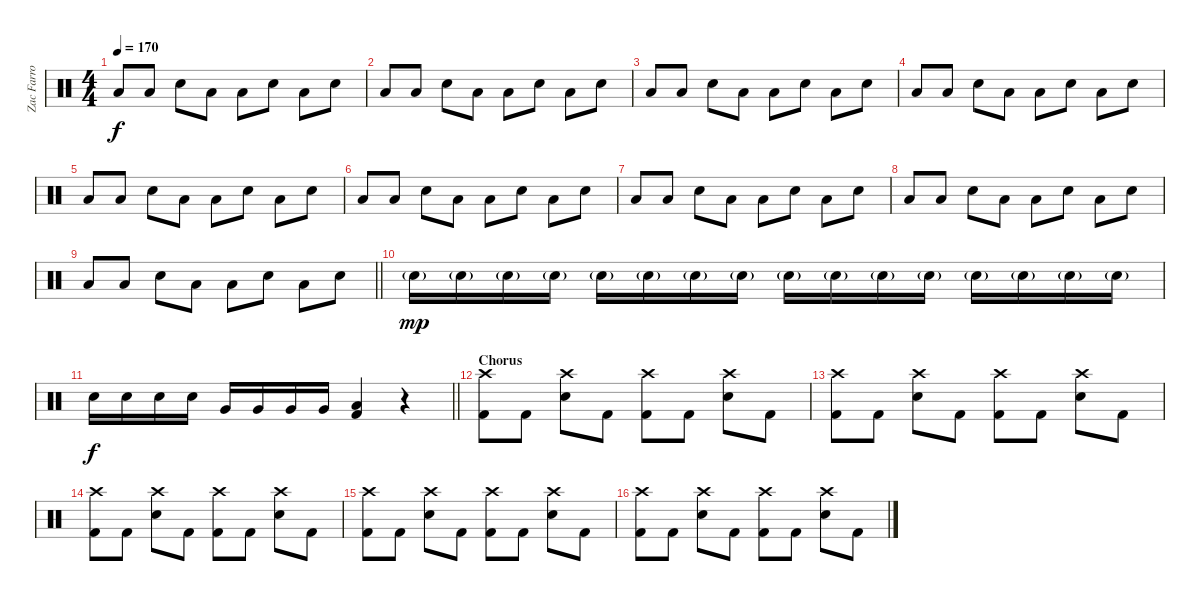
\track ("Zac Farro (Percussion)" "Zac Farro ") {instrument percussion}
\staff {score}
\articulation defaults
\ts (4 4)
\tempo 170
\clef neutral
\ks c "Low Floor Tom (hit)".8{dy f} "Low Floor Tom (hit)".8 "Electric Snare (hit)".8 "Low Floor Tom (hit)".8 "Low Floor Tom (hit)".8 "Electric Snare (hit)".8 "Low Floor Tom (hit)".8 "Electric Snare (hit)".8
|
"Low Floor Tom (hit)".8 "Low Floor Tom (hit)".8 "Electric Snare (hit)".8 "Low Floor Tom (hit)".8 "Low Floor Tom (hit)".8 "Electric Snare (hit)".8 "Low Floor Tom (hit)".8 "Electric Snare (hit)".8 |
"Low Floor Tom (hit)".8 "Low Floor Tom (hit)".8 "Electric Snare (hit)".8 "Low Floor Tom (hit)".8 "Low Floor Tom (hit)".8 "Electric Snare (hit)".8 "Low Floor Tom (hit)".8 "Electric Snare (hit)".8 |
"Low Floor Tom (hit)".8 "Low Floor Tom (hit)".8 "Electric Snare (hit)".8 "Low Floor Tom (hit)".8 "Low Floor Tom (hit)".8 "Electric Snare (hit)".8 "Low Floor Tom (hit)".8 "Electric Snare (hit)".8 |
"Low Floor Tom (hit)".8 "Low Floor Tom (hit)".8 "Electric Snare (hit)".8 "Low Floor Tom (hit)".8 "Low Floor Tom (hit)".8 "Electric Snare (hit)".8 "Low Floor Tom (hit)".8 "Electric Snare (hit)".8 |
"Low Floor Tom (hit)".8 "Low Floor Tom (hit)".8 "Electric Snare (hit)".8 "Low Floor Tom (hit)".8 "Low Floor Tom (hit)".8 "Electric Snare (hit)".8 "Low Floor Tom (hit)".8 "Electric Snare (hit)".8 |
"Low Floor Tom (hit)".8 "Low Floor Tom (hit)".8 "Electric Snare (hit)".8 "Low Floor Tom (hit)".8 "Low Floor Tom (hit)".8 "Electric Snare (hit)".8 "Low Floor Tom (hit)".8 "Electric Snare (hit)".8 |
"Low Floor Tom (hit)".8 "Low Floor Tom (hit)".8 "Electric Snare (hit)".8 "Low Floor Tom (hit)".8 "Low Floor Tom (hit)".8 "Electric Snare (hit)".8 "Low Floor Tom (hit)".8 "Electric Snare (hit)".8 |
\barLineRight lightlight "Low Floor Tom (hit)".8 "Low Floor Tom (hit)".8 "Electric Snare (hit)".8 "Low Floor Tom (hit)".8 "Low Floor Tom (hit)".8 "Electric Snare (hit)".8 "Low Floor Tom (hit)".8 "Electric Snare (hit)".8
|
\section ("" "")
"Electric Snare (hit)"{g}.16{dy mp} "Electric Snare (hit)"{g}.16 "Electric Snare (hit)"{g}.16 "Electric Snare (hit)"{g}.16 "Electric Snare (hit)"{g}.16 "Electric Snare (hit)"{g}.16 "Electric Snare (hit)"{g}.16 "Electric Snare (hit)"{g}.16 "Electric Snare (hit)"{g}.16 "Electric Snare (hit)"{g}.16 "Electric Snare (hit)"{g}.16 "Electric Snare (hit)"{g}.16 "Electric Snare (hit)"{g}.16 "Electric Snare (hit)"{g}.16 "Electric Snare (hit)"{g}.16 "Electric Snare (hit)"{g}.16 |
\barLineRight lightlight "Electric Snare (hit)".16{dy f} "Electric Snare (hit)".16 "Electric Snare (hit)".16 "Electric Snare (hit)".16 "Very Low Tom (hit)".16 "Very Low Tom (hit)".16 "Very Low Tom (hit)".16 "Very Low Tom (hit)".16
("Low Floor Tom (hit)" "Kick (hit) 2").4 r.4 |
\section ("" "Chorus")
("Crash high (hit)" "Kick (hit) 2").8 "Kick (hit) 2".8 ("Crash high (hit)" "Electric Snare (hit)").8 "Kick (hit) 2".8 ("Crash high (hit)" "Kick (hit) 2").8 "Kick (hit) 2".8 ("Crash high (hit)" "Electric Snare (hit)").8 "Kick (hit) 2".8 |
("Crash high (hit)" "Kick (hit) 2").8 "Kick (hit) 2".8 ("Crash high (hit)" "Electric Snare (hit)").8 "Kick (hit) 2".8 ("Crash high (hit)" "Kick (hit) 2").8 "Kick (hit) 2".8 ("Crash high (hit)" "Electric Snare (hit)").8 "Kick (hit) 2".8 |
("Crash high (hit)" "Kick (hit) 2").8 "Kick (hit) 2".8 ("Crash high (hit)" "Electric Snare (hit)").8 "Kick (hit) 2".8 ("Crash high (hit)" "Kick (hit) 2").8 "Kick (hit) 2".8 ("Crash high (hit)" "Electric Snare (hit)").8 "Kick (hit) 2".8 |
("Crash high (hit)" "Kick (hit) 2").8 "Kick (hit) 2".8 ("Crash high (hit)" "Electric Snare (hit)").8 "Kick (hit) 2".8 ("Crash high (hit)" "Kick (hit) 2").8 "Kick (hit) 2".8 ("Crash high (hit)" "Electric Snare (hit)").8 "Kick (hit) 2".8 |
("Crash high (hit)" "Kick (hit) 2").8 "Kick (hit) 2".8 ("Crash high (hit)" "Electric Snare (hit)").8 "Kick (hit) 2".8 ("Crash high (hit)" "Kick (hit) 2").8 "Kick (hit) 2".8 ("Crash high (hit)" "Electric Snare (hit)").8 "Kick (hit) 2".8
